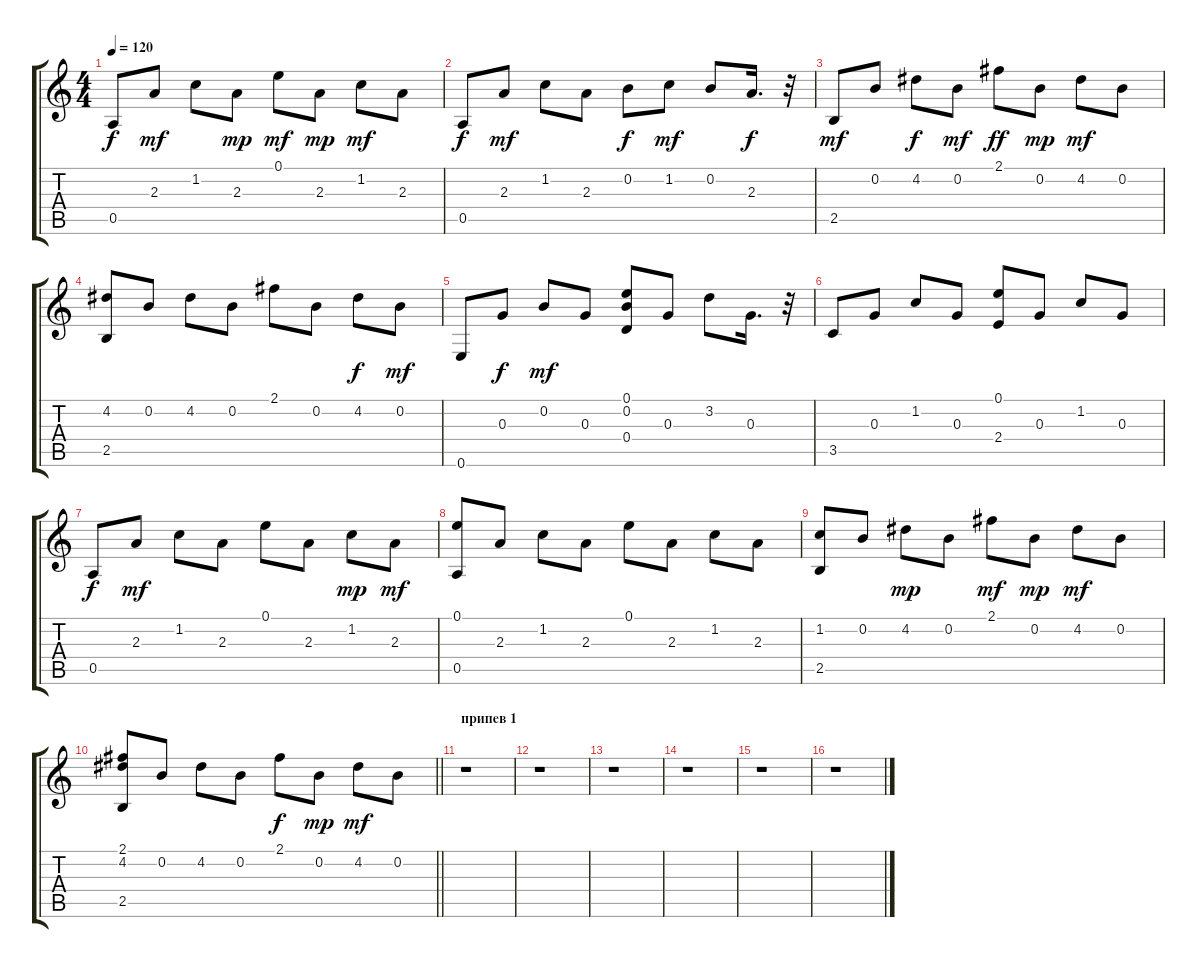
\track "" {instrument acousticguitarsteel}
\staff {score tabs}
\tuning (E4 B3 G3 D3 A2 E2) {hide}
\ts (4 4)
\tempo 120
\clef g2
\ks c
0.5.8{dy f} 2.3.8{dy mf} 1.2.8 2.3.8{dy mp} 0.1.8{dy mf} 2.3.8{dy mp} 1.2.8{dy mf} 2.3.8 |
0.5.8{dy f} 2.3.8{dy mf} 1.2.8 2.3.8 0.2.8{dy f} 1.2.8{dy mf} 0.2.8 2.3.16{d dy f} r.32 |
2.5.8{dy mf} 0.2.8 4.2.8{dy f} 0.2.8{dy mf} 2.1.8{dy ff} 0.2.8{dy mp} 4.2.8{dy mf} 0.2.8 |
(4.2 2.5).8 0.2.8 4.2.8 0.2.8 2.1.8 0.2.8 4.2.8{dy f} 0.2.8{dy mf} |
0.6.8 0.3.8{dy f} 0.2.8{dy mf} 0.3.8 (0.1 0.2 0.4).8 0.3.8 3.2.8 0.3.16{d} r.32 |
3.5.8 0.3.8 1.2.8 0.3.8 (0.1 2.4).8 0.3.8 1.2.8 0.3.8 |
0.5.8{dy f} 2.3.8{dy mf} 1.2.8 2.3.8 0.1.8 2.3.8 1.2.8{dy mp} 2.3.8{dy mf} |
(0.1 0.5).8 2.3.8 1.2.8 2.3.8 0.1.8 2.3.8 1.2.8 2.3.8 |
(1.2 2.5).8 0.2.8 4.2.8{dy mp} 0.2.8 2.1.8{dy mf} 0.2.8{dy mp} 4.2.8{dy mf} 0.2.8 |
\barLineRight lightlight
(2.1 4.2 2.5).8 0.2.8 4.2.8 0.2.8 2.1.8{dy f} 0.2.8{dy mp} 4.2.8{dy mf} 0.2.8 |
\section ("" "припев 1")
r.1 |
r.1 |
r.1 |
r.1 |
r.1 |
r.1
